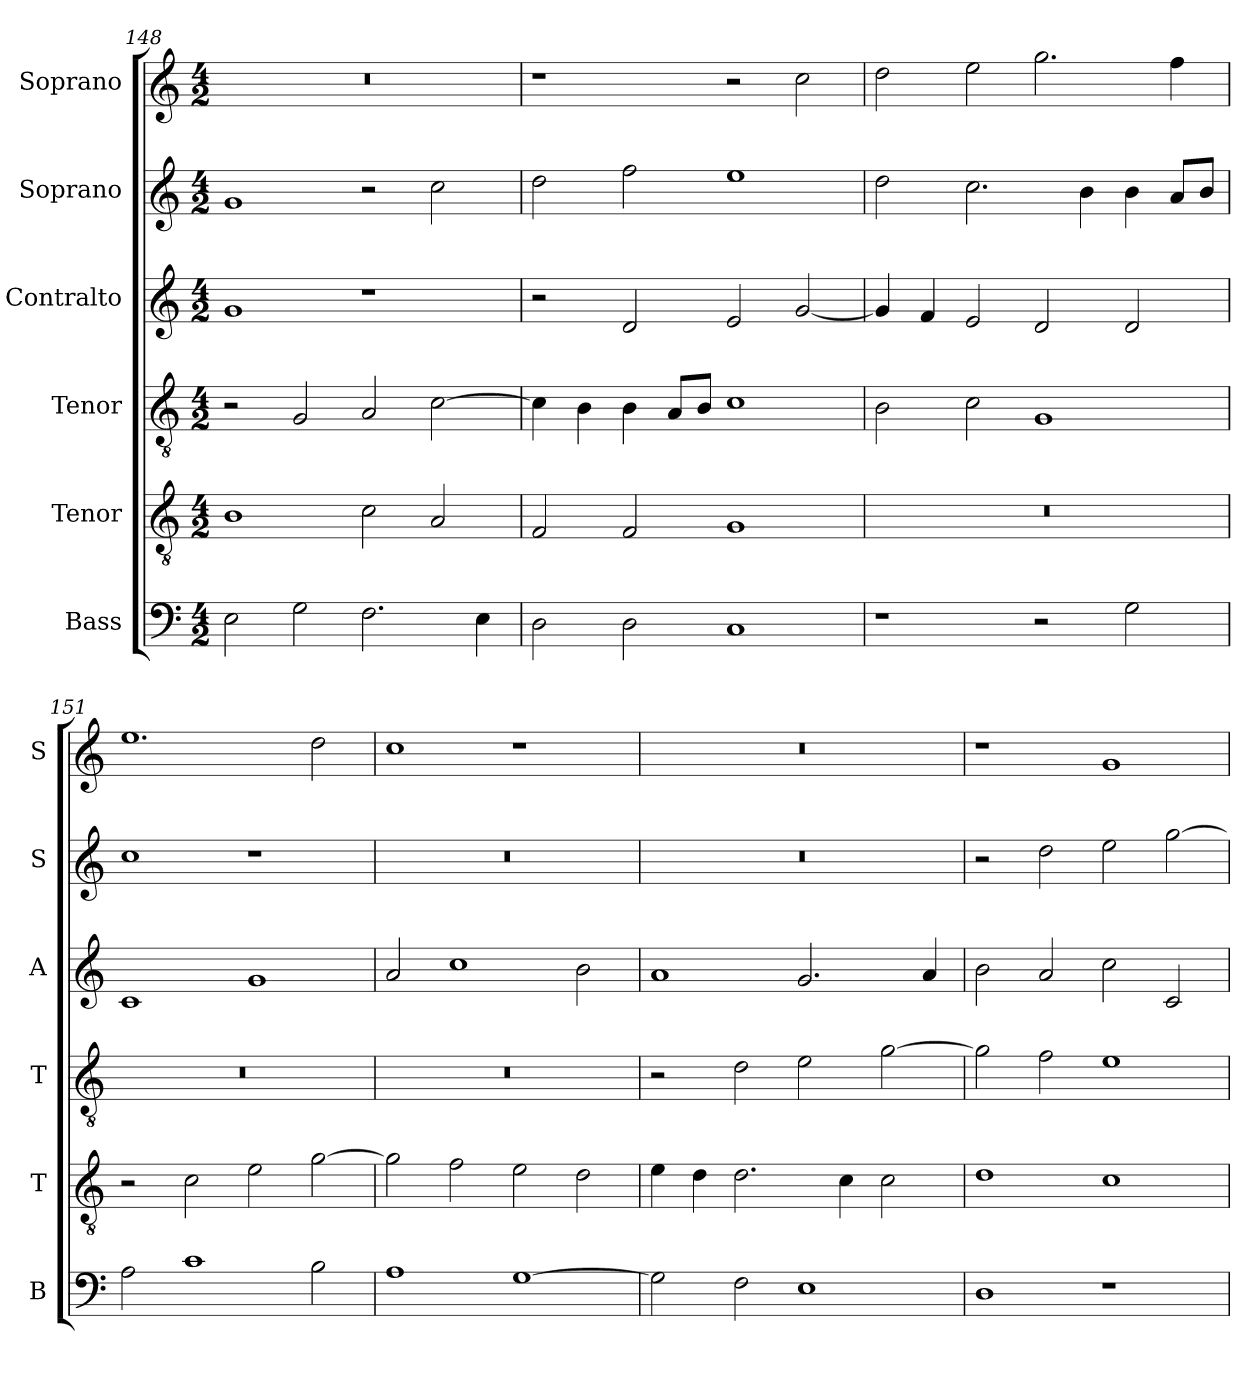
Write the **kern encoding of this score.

**kern	**kern	**kern	**kern	**kern	**kern
*part6	*part5	*part4	*part3	*part2	*part1
*staff6	*staff5	*staff4	*staff3	*staff2	*staff1
*I"Bass	*I"Tenor	*I"Tenor	*I"Contralto	*I"Soprano	*I"Soprano
*I'B	*I'T	*I'T	*I'A	*I'S	*I'S
*clefF4	*clefGv2	*clefGv2	*clefG2	*clefG2	*clefG2
*k[]	*k[]	*k[]	*k[]	*k[]	*k[]
*C:ion	*C:ion	*C:ion	*C:ion	*C:ion	*C:ion
*M4/2	*M4/2	*M4/2	*M4/2	*M4/2	*M4/2
=148	=148	=148	=148	=148	=148
2E	1B	2r	1g	1g	0r
2G	.	2G	.	.	.
2.F	2c	2A	1r	2r	.
.	2A	[2c	.	2cc	.
4E	.	.	.	.	.
=149	=149	=149	=149	=149	=149
2D	2F	4c]	2r	2dd	1r
.	.	4B	.	.	.
2D	2F	4B	2d	2ff	.
.	.	8A/L	.	.	.
.	.	8B/J	.	.	.
1C	1G	1c	2e	1ee	2r
.	.	.	[2g	.	2cc
=150	=150	=150	=150	=150	=150
1r	0r	2B	4g]	2dd	2dd
.	.	.	4f	.	.
.	.	2c	2e	2.cc	2ee
2r	.	1G	2d	.	2.gg
.	.	.	.	4b	.
2G	.	.	2d	4b	.
.	.	.	.	8a/L	4ff
.	.	.	.	8b/J	.
=151	=151	=151	=151	=151	=151
2A	2r	0r	1c	1cc	1.ee
1c	2c	.	.	.	.
.	2e	.	1g	1r	.
2B	[2g	.	.	.	2dd
=152	=152	=152	=152	=152	=152
1A	2g]	0r	2a	0r	1cc
.	2f	.	1cc	.	.
[1G	2e	.	.	.	1r
.	2d	.	2b	.	.
=153	=153	=153	=153	=153	=153
2G]	4e	2r	1a	0r	0r
.	4d	.	.	.	.
2F	2.d	2d	.	.	.
1E	.	2e	2.g	.	.
.	4c	.	.	.	.
.	2c	[2g	.	.	.
.	.	.	4a	.	.
=154	=154	=154	=154	=154	=154
1D	1d	2g]	2b	2r	1r
.	.	2f	2a	2dd	.
1r	1c	1e	2cc	2ee	1g
.	.	.	2c	[2gg	.
=	=	=	=	=	=
*-	*-	*-	*-	*-	*-
